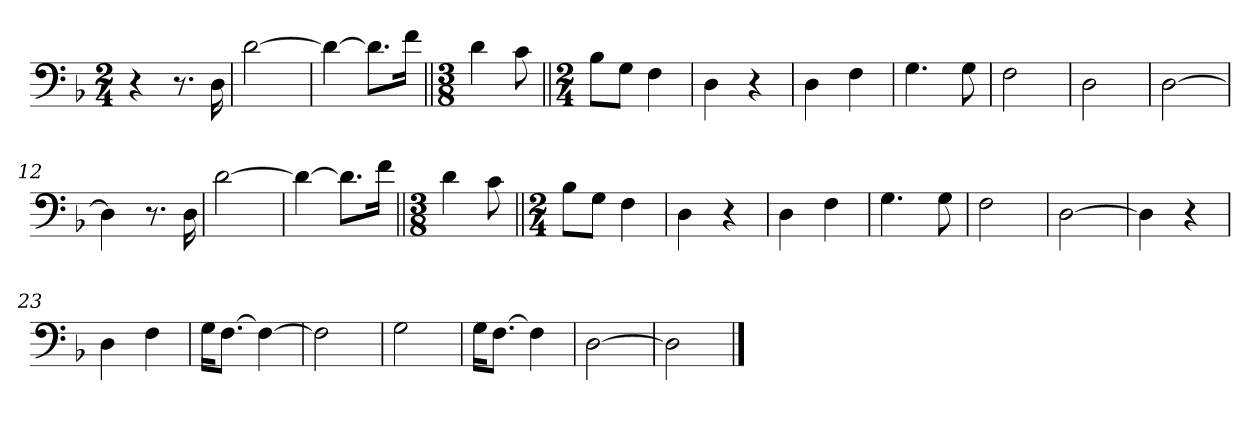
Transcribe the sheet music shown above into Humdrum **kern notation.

**kern
*part1
*staff1
*clefF4
*k[b-]
*M2/4
=1
4r
8.r
16D\
=2
[2d\
=3
4d\_
8.d\L]
16f\Jk
=4||
*M3/8
4d\
8c\
=5||
*M2/4
8B-\L
8G\J
4F\
=6
4D\
4r
=7
4D\
4F\
=8
4.G\
8G\
=9
2F\
=10
2D\
=11
[2D\
=12
4D\]
8.r
16D\
=13
[2d\
=14
4d\_
8.d\L]
16f\Jk
=15||
*M3/8
4d\
8c\
=16||
*M2/4
8B-\L
8G\J
4F\
=17
4D\
4r
=18
4D\
4F\
=19
4.G\
8G\
=20
2F\
=21
[2D\
=22
4D\]
4r
=23
4D\
4F\
=24
16G\KL
[8.F\J
4F\_
=25
2F\]
=26
2G\
=27
16G\KL
[8.F\J
4F\]
=28
[2D\
=29
2D\]
==
*-
